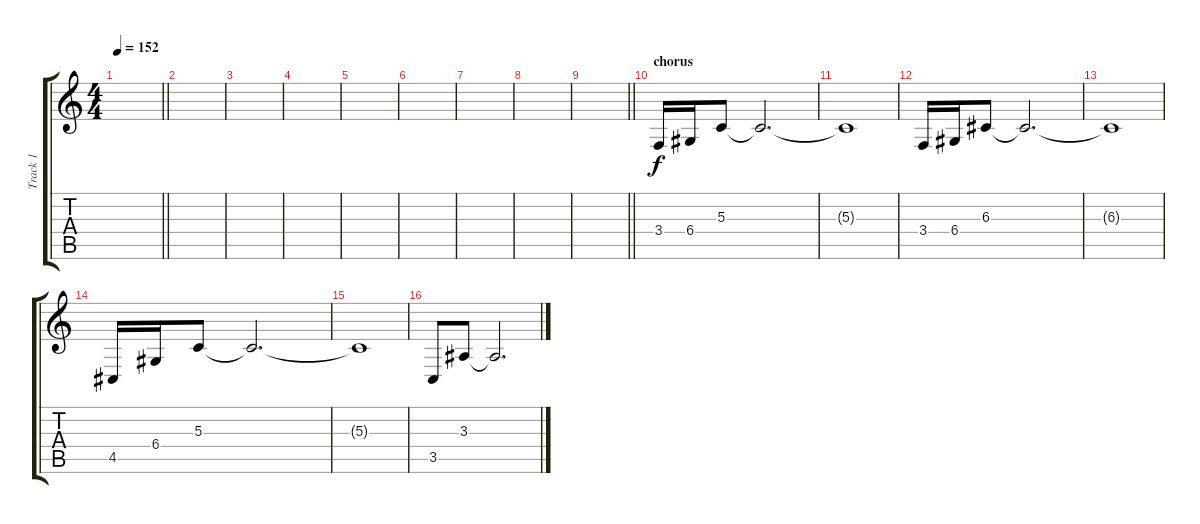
\track ("Track 1" "Track 1") {instrument pad2warm}
\staff {score tabs}
\tuning (E4 B3 G3 D3 A2 E2) {hide}
\ts (4 4)
\tempo 152
\clef g2
\barLineRight lightlight
\ks c
|
|
|
|
|
|
|
|
\barLineRight lightlight
|
\section ("" "chorus")
3.4.16 6.4.16 5.3.8 5.3{t}.2{d} |
5.3{t}.1 |
3.4.16 6.4.16 6.3.8 6.3{t}.2{d} |
6.3{t}.1 |
4.5.16 6.4.16 5.3.8 5.3{t}.2{d} |
5.3{t}.1 |
3.5.8 3.3.8 3.3{t}.2{d}
